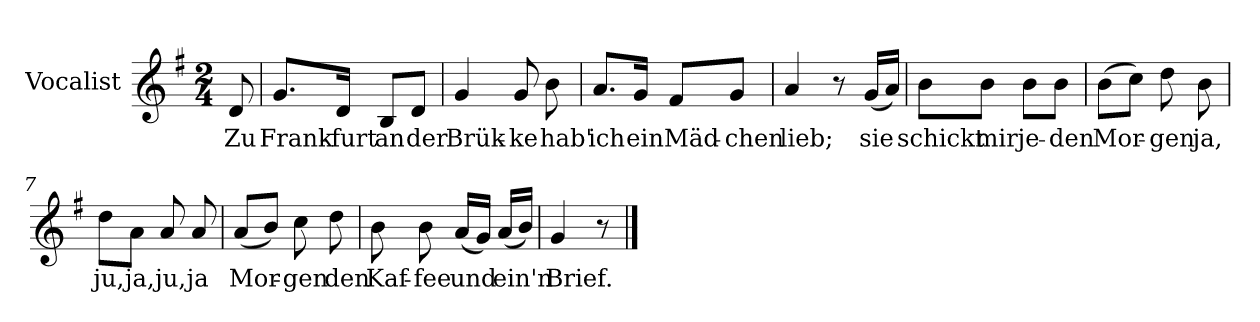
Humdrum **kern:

**kern	**text
*part1	*part1
*staff1	*staff1
*I"Vocalist	*
*k[f#]	*
*G:	*
*M2/4	*
=	=
8d	Zu
=1	=1
8.gL	Frank-
16dJk	-furt
8BL	an
8dJ	der
=2	=2
4g	Brük-
8g	-ke
8b	hab'
=3	=3
8.aL	ich
16gJk	ein
8f#L	Mäd-
8gJ	-chen
=4	=4
4a	lieb;
8r	.
(16gLL	sie
16aJJ)	.
=5	=5
8bL	schickt
8bJ	mir
8bL	je-
8bJ	-den
=6	=6
(8bL	Mor-
8ccJ)	.
8dd	-gen
8b	ja,
=7	=7
8ddL	ju,
8aJ	ja,
8a	ju,
8a	ja
=8	=8
(8aL	Mor-
8bJ)	.
8cc	-gen
8dd	den
=9	=9
8b	Kaf-
8b	-fee
(16aLL	und
16gJJ)	.
(16aLL	ein'n
16bJJ)	.
=10	=10
4g	Brief.
8r	.
==	==
*-	*-
